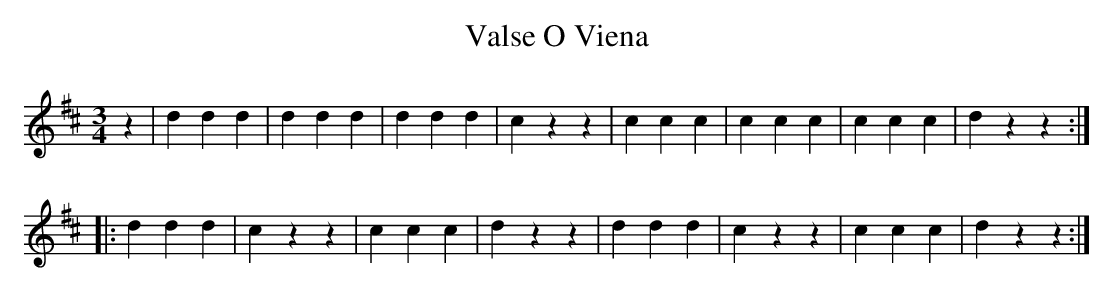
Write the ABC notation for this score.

X:1
T:Valse O Viena
M:3/4
K:Dmaj
L:1/4
z|ddd|ddd|ddd|czz|ccc|ccc|ccc|dzz:|
|:ddd|czz|ccc|dzz|ddd|czz|ccc|dzz:|]
